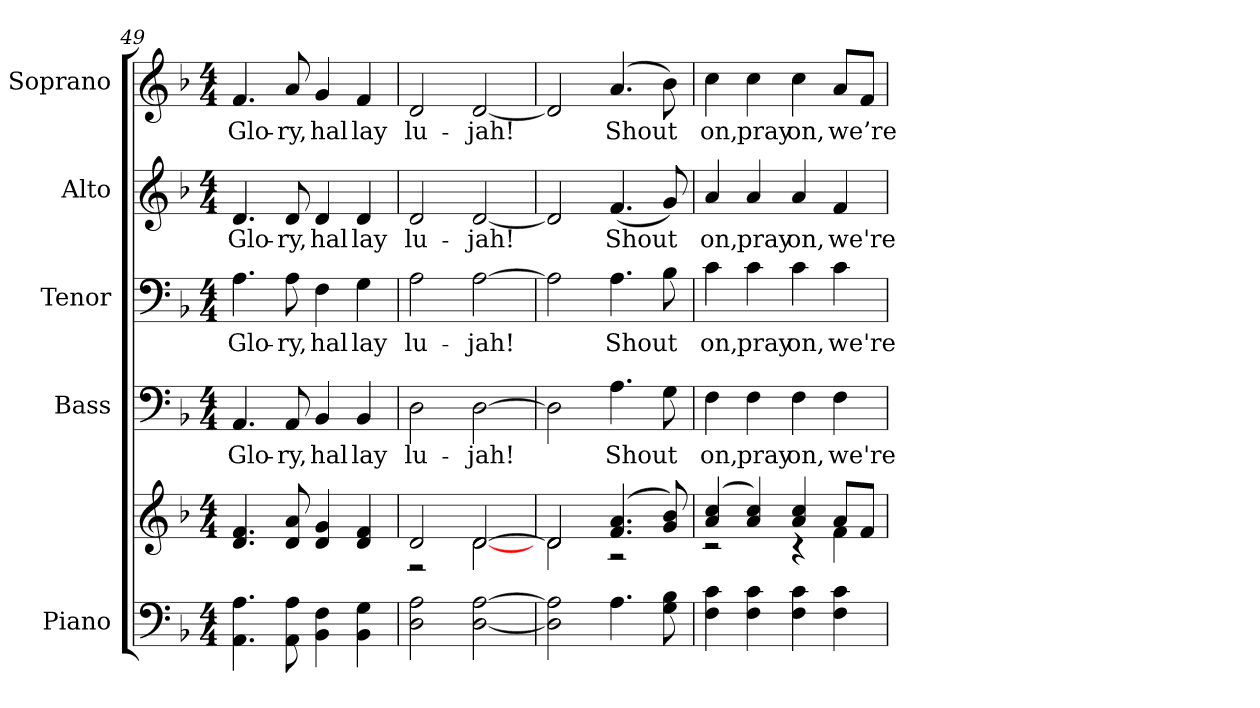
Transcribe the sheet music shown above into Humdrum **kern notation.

**kern	**kern	**kern	**text	**kern	**text	**kern	**text	**kern	**text
*part5	*part5	*part4	*part4	*part3	*part3	*part2	*part2	*part1	*part1
*staff6	*staff5	*staff4	*staff4	*staff3	*staff3	*staff2	*staff2	*staff1	*staff1
*I"Piano	*	*I"Bass	*	*I"Tenor	*	*I"Alto	*	*I"Soprano	*
*I'Pno.	*	*I'B.	*	*I'T.	*	*I'A.	*	*I'S.	*
*clefF4	*clefG2	*clefF4	*	*clefF4	*	*clefG2	*	*clefG2	*
*k[b-]	*k[b-]	*k[b-]	*	*k[b-]	*	*k[b-]	*	*k[b-]	*
*d:	*d:	*d:	*	*d:	*	*d:	*	*d:	*
*M4/4	*M4/4	*M4/4	*	*M4/4	*	*M4/4	*	*M4/4	*
=49	=49	=49	=49	=49	=49	=49	=49	=49	=49
!	!	!	!LO:LY:b:color=#000000	!	!	!	!	!	!
!	!	!	!	!	!LO:LY:b:color=#000000	!	!	!	!
!	!	!	!	!	!	!	!LO:LY:b:color=#000000	!	!
!	!	!	!	!	!	!	!	!	!LO:LY:b:color=#000000
4.AAi\ 4.Ai	4.di/ 4.fi	4.AAi/	Glo-	4.Ai\	Glo-	4.di/	Glo-	4.fi/	Glo-
!	!	!	!LO:LY:b:color=#000000	!	!	!	!	!	!
!	!	!	!	!	!LO:LY:b:color=#000000	!	!	!	!
!	!	!	!	!	!	!	!LO:LY:b:color=#000000	!	!
!	!	!	!	!	!	!	!	!	!LO:LY:b:color=#000000
8AAi\ 8Ai	8di/ 8ai	8AAi/	-ry,	8Ai\	-ry,	8di/	-ry,	8ai/	-ry,
!	!	!	!LO:LY:b:color=#000000	!	!	!	!	!	!
!	!	!	!	!	!LO:LY:b:color=#000000	!	!	!	!
!	!	!	!	!	!	!	!LO:LY:b:color=#000000	!	!
!	!	!	!	!	!	!	!	!	!LO:LY:b:color=#000000
4BB-i\ 4Fi	4di/ 4gi	4BB-i/	hal	4Fi\	hal	4di/	hal	4gi/	hal
!	!	!	!LO:LY:b:color=#000000	!	!	!	!	!	!
!	!	!	!	!	!LO:LY:b:color=#000000	!	!	!	!
!	!	!	!	!	!	!	!LO:LY:b:color=#000000	!	!
!	!	!	!	!	!	!	!	!	!LO:LY:b:color=#000000
4BB-i\ 4Gi	4di/ 4fi	4BB-i/	lay	4Gi\	lay	4di/	lay	4fi/	lay
=50	=50	=50	=50	=50	=50	=50	=50	=50	=50
*	*^	*	*	*	*	*	*	*	*
!	!	!	!	!LO:LY:b:color=#000000	!	!	!	!	!	!
!	!	!	!	!	!	!LO:LY:b:color=#000000	!	!	!	!
!	!	!	!	!	!	!	!	!LO:LY:b:color=#000000	!	!
!	!	!	!	!	!	!	!	!	!	!LO:LY:b:color=#000000
2Di\ 2Ai	2di/	2r	2Di\	lu-	2Ai\	lu-	2di/	lu-	2di/	lu-
!	!	!	!	!LO:LY:b:color=#000000	!	!	!	!	!	!
!	!	!	!	!	!	!LO:LY:b:color=#000000	!	!	!	!
!	!	!	!	!	!	!	!	!LO:LY:b:color=#000000	!	!
!	!	!	!	!	!	!	!	!	!	!LO:LY:b:color=#000000
[<2Di\ [>2Ai	[>2di/	[<2di\	[>2Di\	-jah!	[>2Ai\	-jah!	[<2di/	-jah!	[<2di/	-jah!
!!LO:PB:g=z
=51	=51	=51	=51	=51	=51	=51	=51	=51	=51	=51
2Di\] 2Ai]	2di/]	2di\	2Di\]	.	2Ai\]	.	2di/]	.	2di/]	.
!	!	!	!	!LO:LY:b:color=#000000	!	!	!	!	!	!
!	!	!	!	!	!	!LO:LY:b:color=#000000	!	!	!	!
!	!	!	!	!	!	!	!	!LO:LY:b:color=#000000	!	!
!	!	!	!	!	!	!	!	!	!	!LO:LY:b:color=#000000
4.Ai\	(4.fi/ 4.ai	2r	4.Ai\	Shout	4.Ai\	Shout	(4.fi/	Shout	(4.ai/	Shout
8Gi\ 8B-i	8gi/ 8b-i)	.	8Gi\	.	8B-i\	.	8gi/)	.	8b-i\)	.
=52	=52	=52	=52	=52	=52	=52	=52	=52	=52	=52
!	!	!	!	!LO:LY:b:color=#000000	!	!	!	!	!	!
!	!	!	!	!	!	!LO:LY:b:color=#000000	!	!	!	!
!	!	!	!	!	!	!	!	!LO:LY:b:color=#000000	!	!
!	!	!	!	!	!	!	!	!	!	!LO:LY:b:color=#000000
4Fi\ 4ci	(4ai/ 4cci	2r	4Fi\	on,	4ci\	on,	4ai/	on,	4cci\	on,
!	!	!	!	!LO:LY:b:color=#000000	!	!	!	!	!	!
!	!	!	!	!	!	!LO:LY:b:color=#000000	!	!	!	!
!	!	!	!	!	!	!	!	!LO:LY:b:color=#000000	!	!
!	!	!	!	!	!	!	!	!	!	!LO:LY:b:color=#000000
4Fi\ 4ci	4ai/ 4cci)	.	4Fi\	pray	4ci\	pray	4ai/	pray	4cci\	pray
!	!	!	!	!LO:LY:b:color=#000000	!	!	!	!	!	!
!	!	!	!	!	!	!LO:LY:b:color=#000000	!	!	!	!
!	!	!	!	!	!	!	!	!LO:LY:b:color=#000000	!	!
!	!	!	!	!	!	!	!	!	!	!LO:LY:b:color=#000000
4Fi\ 4ci	4ai/ 4cci	4r	4Fi\	on,	4ci\	on,	4ai/	on,	4cci\	on,
!	!	!	!	!LO:LY:b:color=#000000	!	!	!	!	!	!
!	!	!	!	!	!	!LO:LY:b:color=#000000	!	!	!	!
!	!	!	!	!	!	!	!	!LO:LY:b:color=#000000	!	!
!	!	!	!	!	!	!	!	!	!	!LO:LY:b:color=#000000
4Fi\ 4ci	8ai/L	4fi\	4Fi\	we're	4ci\	we're	4fi/	we're	8ai/L	we’re
.	8fi/J	.	.	.	.	.	.	.	8fi/J	.
*	*v	*v	*	*	*	*	*	*	*	*
=	=	=	=	=	=	=	=	=	=
*-	*-	*-	*-	*-	*-	*-	*-	*-	*-
